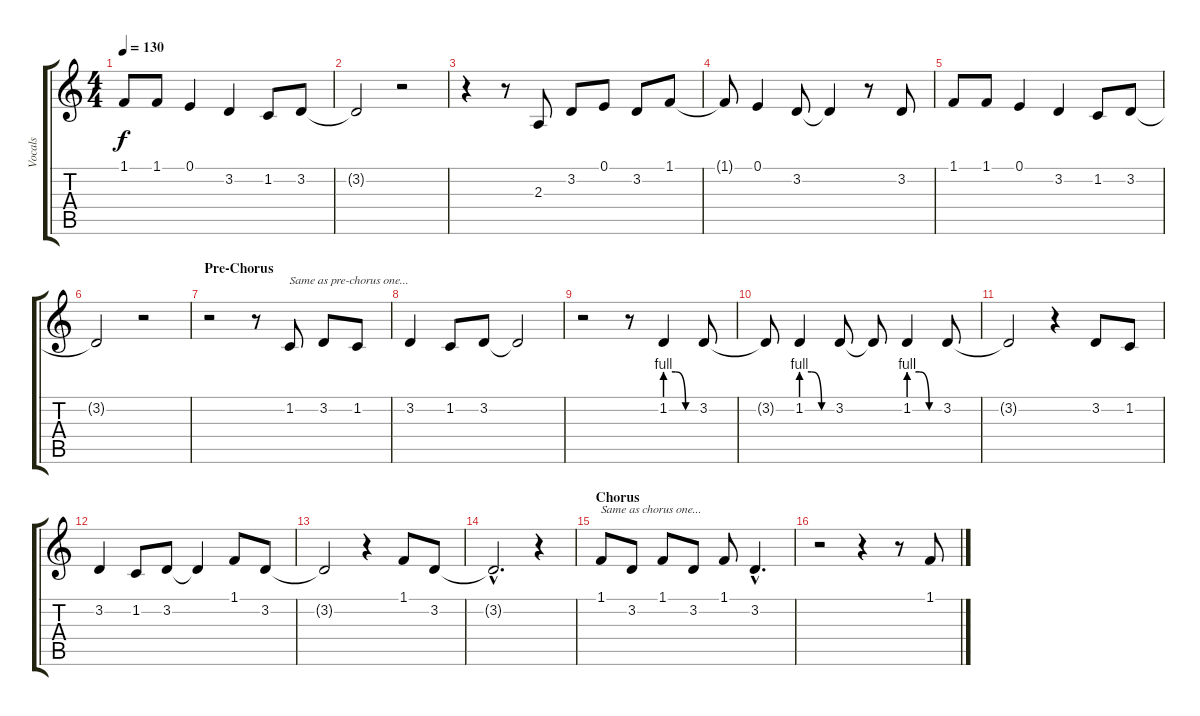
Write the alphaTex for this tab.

\track ("Vocals" "Vocals") {instrument cello}
\staff {score tabs}
\tuning (E4 B3 G3 D3 A2 E2) {hide}
\ts (4 4)
\tempo 130
\clef g2
\ks c
1.1.8{dy f} 1.1.8 0.1.4 3.2.4 1.2.8 3.2.8 |
3.2{t}.2 r.2 |
r.4 r.8 2.3.8 3.2.8 0.1.8 3.2.8 1.1.8 |
1.1{t}.8 0.1.4 3.2.8 3.2{t}.4 r.8 3.2.8 |
1.1.8 1.1.8 0.1.4 3.2.4 1.2.8 3.2.8 |
3.2{t}.2 r.2 |
\section ("" "Pre-Chorus")
r.2 r.8 1.2.8{txt "Same as pre-chorus one..."} 3.2.8 1.2.8 |
3.2.4 1.2.8 3.2.8 3.2{t}.2 |
r.2 r.8 1.2{be (custom 0 4 20 4 40 0 60 0)}.4 3.2.8 |
3.2{t}.8 1.2{be (custom 0 4 20 4 40 0 60 0)}.4 3.2.8 3.2{t}.8 1.2{be (custom 0 4 20 4 40 0 60 0)}.4 3.2.8 |
3.2{t}.2 r.4 3.2.8 1.2.8 |
3.2.4 1.2.8 3.2.8 3.2{t}.4 1.1.8 3.2.8 |
3.2{t}.2 r.4 1.1.8 3.2.8 |
3.2{hac t}.2{d} r.4 |
\section ("" "Chorus")
1.1.8{txt "Same as chorus one..."} 3.2.8 1.1.8 3.2.8 1.1.8 3.2{hac}.4{d} |
r.2 r.4 r.8 1.1.8
